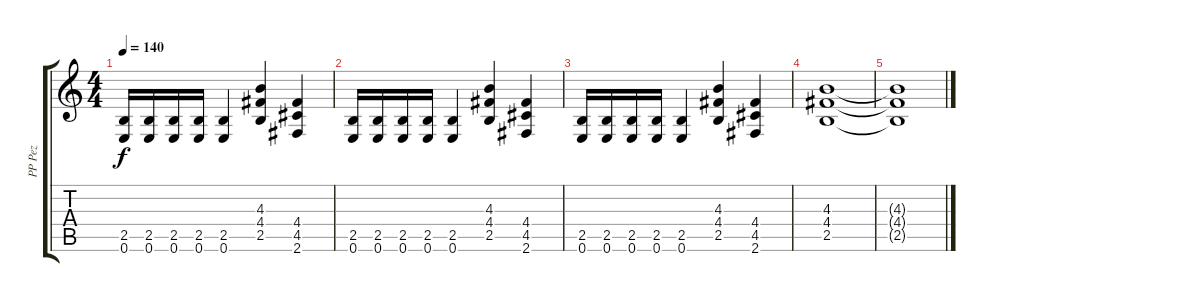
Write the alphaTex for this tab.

\track ("PP Pez" "PP Pez") {instrument distortionguitar}
\staff {score tabs}
\tuning (E4 B3 G3 D3 A2 E2) {hide}
\ts (4 4)
\tempo 140
\clef g2
\ks c
(2.5 0.6).16{dy f} (2.5 0.6).16 (2.5 0.6).16 (2.5 0.6).16 (2.5 0.6).4 (4.3 4.4 2.5).4 (4.4 4.5 2.6).4 |
(2.5 0.6).16 (2.5 0.6).16 (2.5 0.6).16 (2.5 0.6).16 (2.5 0.6).4 (4.3 4.4 2.5).4 (4.4 4.5 2.6).4 |
(2.5 0.6).16 (2.5 0.6).16 (2.5 0.6).16 (2.5 0.6).16 (2.5 0.6).4 (4.3 4.4 2.5).4 (4.4 4.5 2.6).4 |
(4.3 4.4 2.5).1 |
(4.3{t} 4.4{t} 2.5{t}).1
